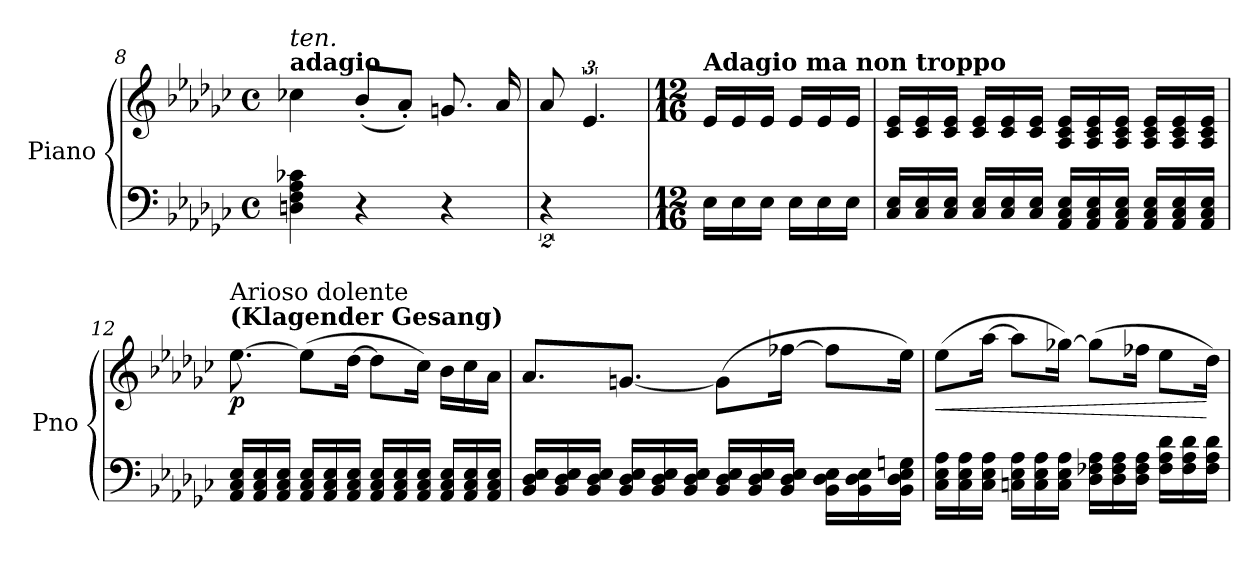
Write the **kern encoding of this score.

**kern	**kern	**dynam
*part1	*part1	*part1
*staff2	*staff1	*staff1/2
*I"Piano	*	*
*I'Pno	*	*
*clefF4	*clefG2	*
*k[b-e-a-d-g-c-]	*k[b-e-a-d-g-c-]	*
*M4/4	*M4/4	*
*met(c)	*met(c)	*
=8	=8	=8
!	!LO:TX:a:B:t=adagio	!
!	!LO:TX:a:i:t=ten.	!
!	!	!LO:DY:b
4Dn\ 4F\ 4A-\ 4c-X\	4cc-X\	other-dynamics
4r	(8b-'/L	.
.	8a-'/J)	.
4r	8.gn/	.
.	16a-/	.
=9	=9	=9
8%3r	8a-/	.
.	6.e-/	.
=10	=10	=10
*M12/16	*M12/16	*
!	!LO:TX:a:B:t=Adagio ma non troppo	!
!	!	!LO:DY:b
16E-\LL	16e-/LL	other-dynamics
16E-\	16e-/	.
16E-\JJ	16e-/JJ	.
16E-\LL	16e-/LL	.
16E-\	16e-/	.
16E-\JJ	16e-/JJ	.
!!LO:PB:g=z
=11	=11	=11
!	!	!LO:DY:b
16C-/ 16E-/LL	16c-/ 16e-/LL	other-dynamics
16C-/ 16E-/	16c-/ 16e-/	.
16C-/ 16E-/JJ	16c-/ 16e-/JJ	.
16C-/ 16E-/LL	16c-/ 16e-/LL	.
16C-/ 16E-/	16c-/ 16e-/	.
16C-/ 16E-/JJ	16c-/ 16e-/JJ	.
16AA-/ 16C-/ 16E-/LL	16A-/ 16c-/ 16e-/LL	.
16AA-/ 16C-/ 16E-/	16A-/ 16c-/ 16e-/	.
16AA-/ 16C-/ 16E-/JJ	16A-/ 16c-/ 16e-/JJ	.
16AA-/ 16C-/ 16E-/LL	16A-/ 16c-/ 16e-/LL	.
!	!	!LO:DY:b
16AA-/ 16C-/ 16E-/	16A-/ 16c-/ 16e-/	other-dynamics
16AA-/ 16C-/ 16E-/JJ	16A-/ 16c-/ 16e-/JJ	.
=12	=12	=12
!	!LO:TX:a:B:t=(Klagender Gesang)	!
!	!LO:TX:a:t=Arioso dolente	!
!	!	!LO:DY:b
16AA-/ 16C-/ 16E-/LL	[8.ee-\	p
16AA-/ 16C-/ 16E-/	.	.
16AA-/ 16C-/ 16E-/JJ	.	.
16AA-/ 16C-/ 16E-/LL	(8ee-\L]	.
16AA-/ 16C-/ 16E-/	.	.
16AA-/ 16C-/ 16E-/JJ	[16dd-\Jk	.
16AA-/ 16C-/ 16E-/LL	8dd-\L]	.
16AA-/ 16C-/ 16E-/	.	.
16AA-/ 16C-/ 16E-/JJ	16cc-\Jk)	.
16AA-/ 16C-/ 16E-/LL	16b-\LL	.
16AA-/ 16C-/ 16E-/	16cc-\	.
16AA-/ 16C-/ 16E-/JJ	16a-\JJ	.
=13	=13	=13
16BB-/ 16D-/ 16E-/LL	8.a-/L	.
16BB-/ 16D-/ 16E-/	.	.
16BB-/ 16D-/ 16E-/JJ	.	.
16BB-/ 16D-/ 16E-/LL	[8.gn/J	.
16BB-/ 16D-/ 16E-/	.	.
16BB-/ 16D-/ 16E-/JJ	.	.
16BB-/ 16D-/ 16E-/LL	(8g\L]	.
16BB-/ 16D-/ 16E-/	.	.
16BB-/ 16D-/ 16E-/JJ	[16ff-X\Jk	.
16BB-\ 16D-\ 16E-\LL	8ff-\L]	.
16BB-\ 16D-\ 16E-\	.	.
16BB-\ 16D-\ 16E-\ 16Gn\JJ	16ee-\Jk)	.
!!LO:LB:g=z
=14	=14	=14
!	!	!LO:HP:b
16C-\ 16E-\ 16A-\LL	(8ee-\L	<
16C-\ 16E-\ 16A-\	.	.
16C-\ 16E-\ 16A-\JJ	[16aa-\Jk	.
16Cn\ 16E-\ 16A-\LL	8aa-\L]	.
16C\ 16E-\ 16A-\	.	.
16C\ 16E-\ 16A-\JJ	[16gg-X\Jk)	.
16D-\ 16F-X\ 16A-\LL	(8gg-\L]	.
16D-\ 16F-\ 16A-\	.	.
16D-\ 16F-\ 16A-\JJ	16ff-X\Jk	.
16F-\ 16A-\ 16d-\LL	8ee-\L	.
16F-\ 16A-\ 16d-\	.	.
16F-\ 16A-\ 16d-\JJ	16dd-\Jk)	[
=	=	=
*-	*-	*-
